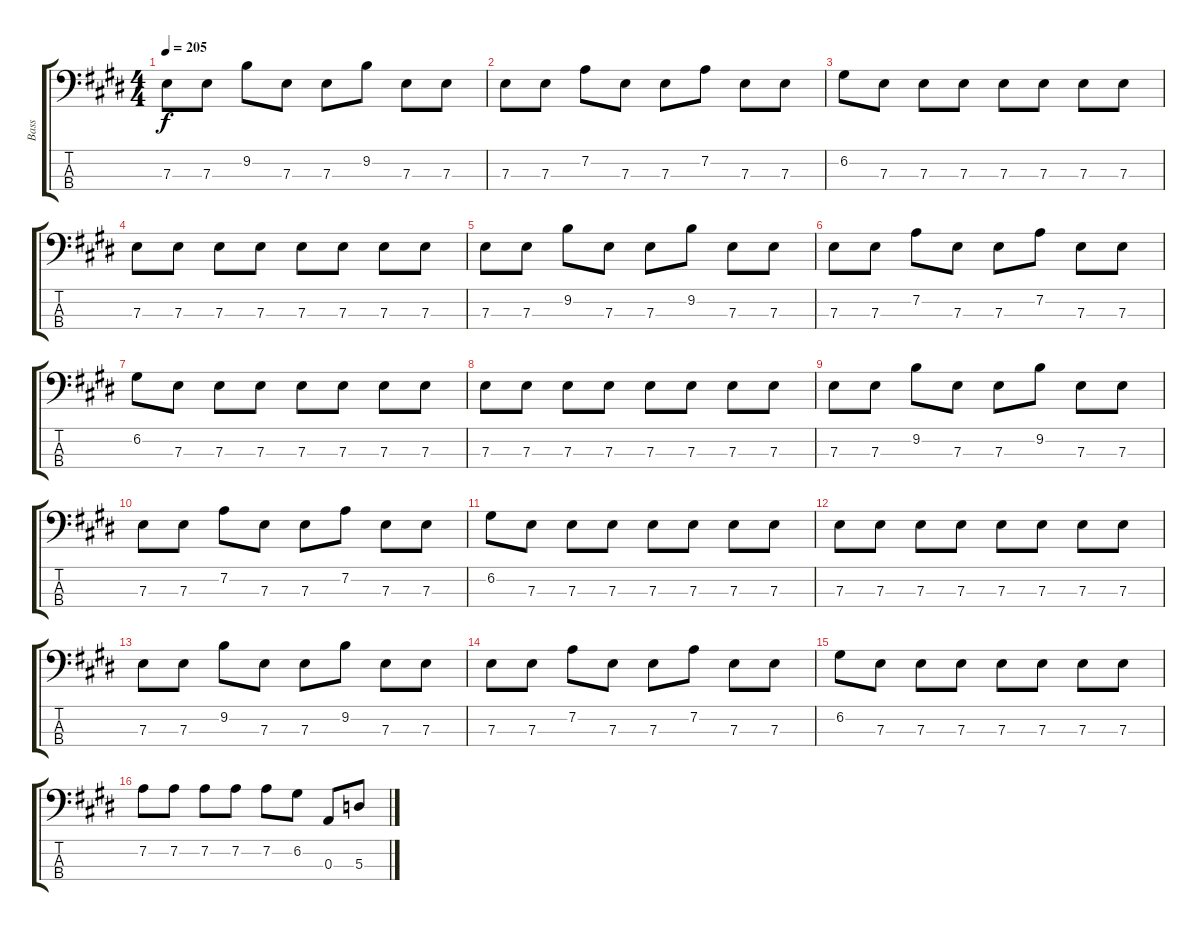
\track ("Bass" "Bass") {instrument electricbasspick}
\staff {score tabs}
\tuning (G2 D2 A1 E1) {hide}
\ts (4 4)
\tempo 205
\clef f4
\ks e
7.3.8{dy f} 7.3.8 9.2.8 7.3.8 7.3.8 9.2.8 7.3.8 7.3.8 |
7.3.8 7.3.8 7.2.8 7.3.8 7.3.8 7.2.8 7.3.8 7.3.8 |
6.2.8 7.3.8 7.3.8 7.3.8 7.3.8 7.3.8 7.3.8 7.3.8 |
7.3.8 7.3.8 7.3.8 7.3.8 7.3.8 7.3.8 7.3.8 7.3.8 |
7.3.8 7.3.8 9.2.8 7.3.8 7.3.8 9.2.8 7.3.8 7.3.8 |
7.3.8 7.3.8 7.2.8 7.3.8 7.3.8 7.2.8 7.3.8 7.3.8 |
6.2.8 7.3.8 7.3.8 7.3.8 7.3.8 7.3.8 7.3.8 7.3.8 |
7.3.8 7.3.8 7.3.8 7.3.8 7.3.8 7.3.8 7.3.8 7.3.8 |
7.3.8 7.3.8 9.2.8 7.3.8 7.3.8 9.2.8 7.3.8 7.3.8 |
7.3.8 7.3.8 7.2.8 7.3.8 7.3.8 7.2.8 7.3.8 7.3.8 |
6.2.8 7.3.8 7.3.8 7.3.8 7.3.8 7.3.8 7.3.8 7.3.8 |
7.3.8 7.3.8 7.3.8 7.3.8 7.3.8 7.3.8 7.3.8 7.3.8 |
7.3.8 7.3.8 9.2.8 7.3.8 7.3.8 9.2.8 7.3.8 7.3.8 |
7.3.8 7.3.8 7.2.8 7.3.8 7.3.8 7.2.8 7.3.8 7.3.8 |
6.2.8 7.3.8 7.3.8 7.3.8 7.3.8 7.3.8 7.3.8 7.3.8 |
7.2.8 7.2.8 7.2.8 7.2.8 7.2.8 6.2.8 0.3.8 5.3.8
